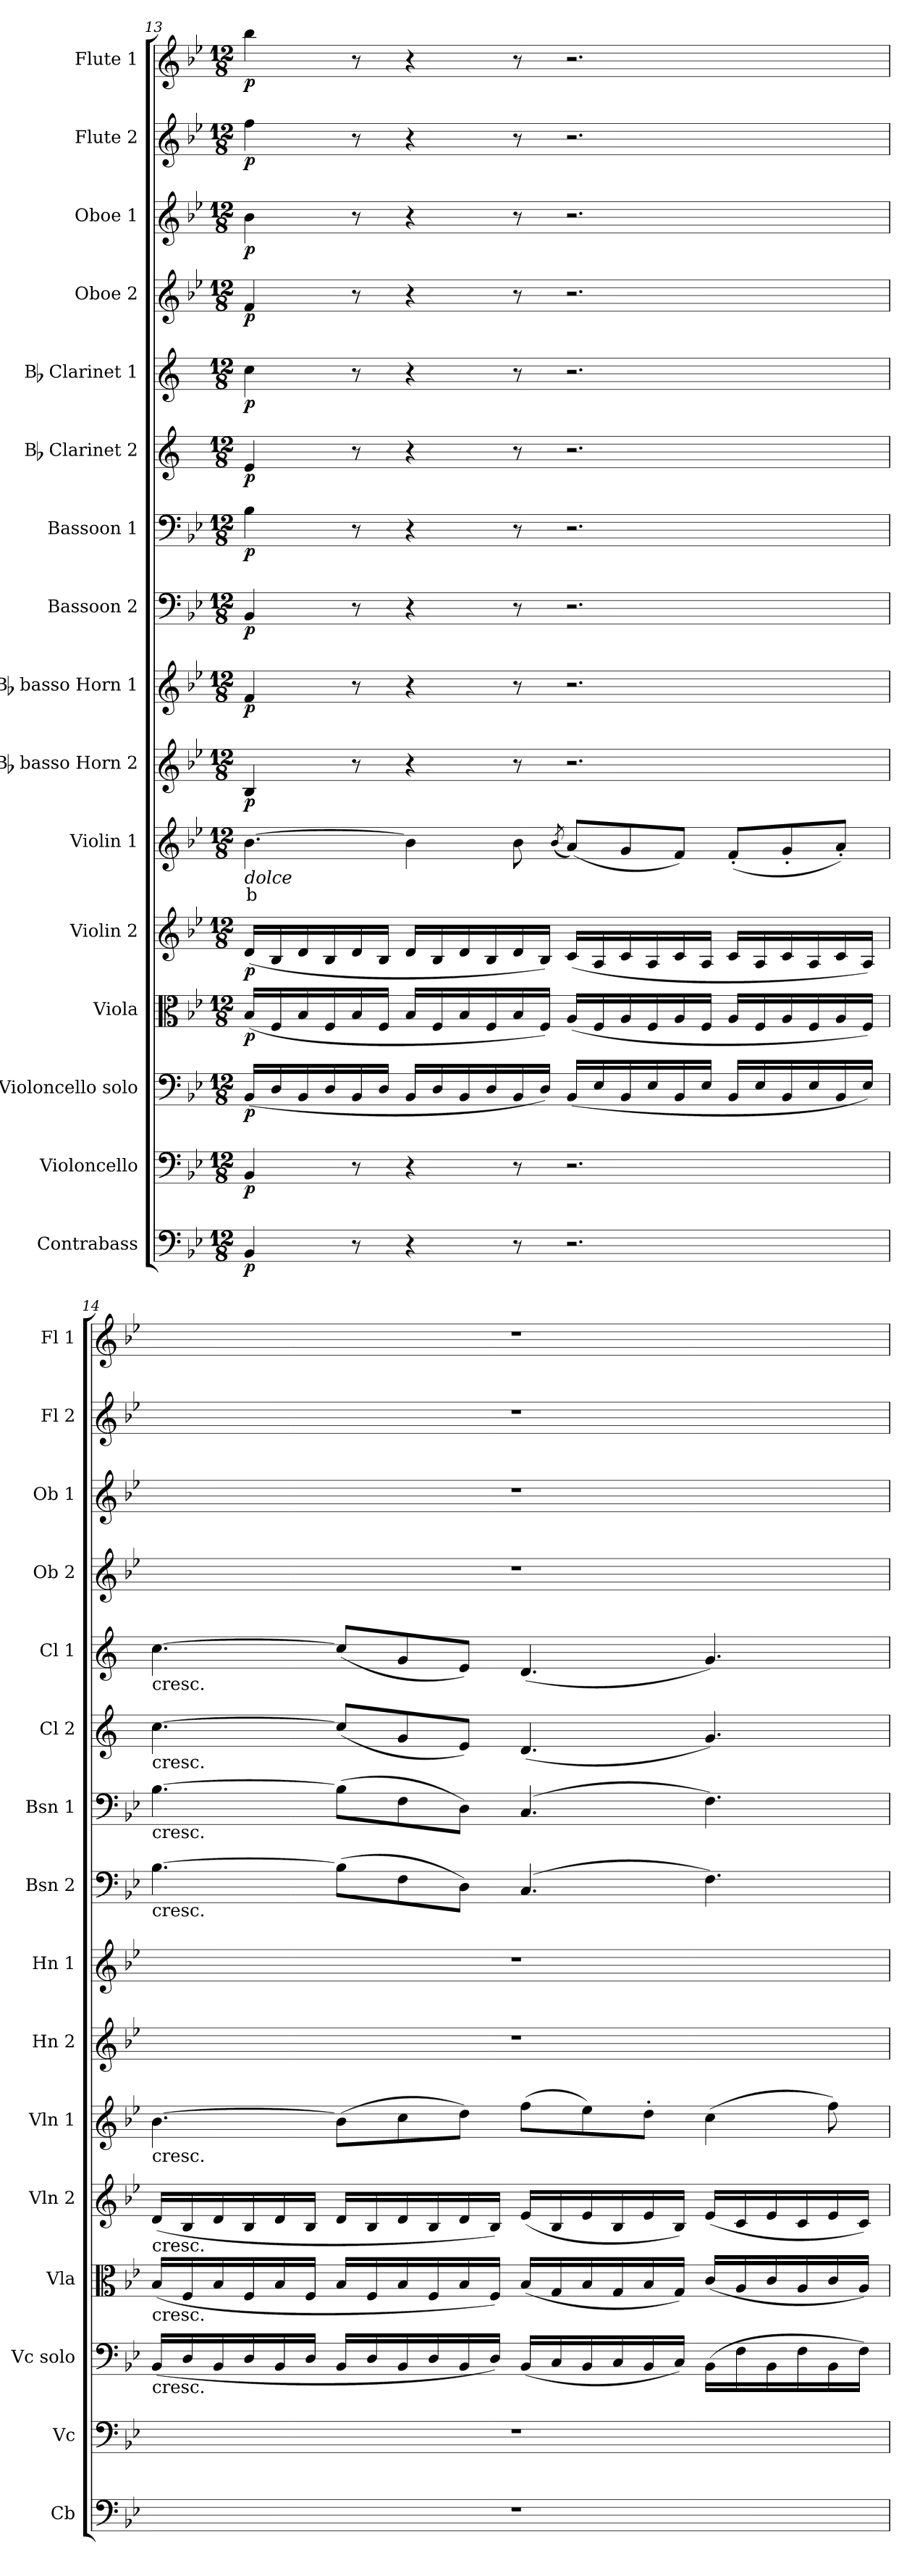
**kern	**dynam	**kern	**dynam	**kern	**dynam	**kern	**dynam	**kern	**dynam	**kern	**text	**kern	**dynam	**kern	**dynam	**kern	**dynam	**kern	**dynam	**kern	**dynam	**kern	**dynam	**kern	**dynam	**kern	**dynam	**kern	**dynam	**kern	**dynam
*part16	*part16	*part15	*part15	*part14	*part14	*part13	*part13	*part12	*part12	*part11	*part11	*part10	*part10	*part9	*part9	*part8	*part8	*part7	*part7	*part6	*part6	*part5	*part5	*part4	*part4	*part3	*part3	*part2	*part2	*part1	*part1
*staff16	*staff16	*staff15	*staff15	*staff14	*staff14	*staff13	*staff13	*staff12	*staff12	*staff11	*staff11	*staff10	*staff10	*staff9	*staff9	*staff8	*staff8	*staff7	*staff7	*staff6	*staff6	*staff5	*staff5	*staff4	*staff4	*staff3	*staff3	*staff2	*staff2	*staff1	*staff1
*I"Contrabass	*	*I"Violoncello	*	*I"Violoncello solo	*	*I"Viola	*	*I"Violin 2	*	*I"Violin 1	*	*I"Bb basso Horn 2	*	*I"Bb basso Horn 1	*	*I"Bassoon 2	*	*I"Bassoon 1	*	*I"Bb Clarinet 2	*	*I"Bb Clarinet 1	*	*I"Oboe 2	*	*I"Oboe 1	*	*I"Flute 2	*	*I"Flute 1	*
*I'Cb	*	*I'Vc	*	*I'Vc solo	*	*I'Vla	*	*I'Vln 2	*	*I'Vln 1	*	*I'Hn 2	*	*I'Hn 1	*	*I'Bsn 2	*	*I'Bsn 1	*	*I'Cl 2	*	*I'Cl 1	*	*I'Ob 2	*	*I'Ob 1	*	*I'Fl 2	*	*I'Fl 1	*
*clefF4	*	*clefF4	*	*clefF4	*	*clefC3	*	*clefG2	*	*clefG2	*	*clefG2	*	*clefG2	*	*clefF4	*	*clefF4	*	*clefG2	*	*clefG2	*	*clefG2	*	*clefG2	*	*clefG2	*	*clefG2	*
*ITrd7c12	*	*	*	*	*	*	*	*	*	*	*	*ITrd8c14	*	*ITrd8c14	*	*	*	*	*	*ITrd1c2	*	*ITrd1c2	*	*	*	*	*	*	*	*	*
*k[b-e-]	*	*k[b-e-]	*	*k[b-e-]	*	*k[b-e-]	*	*k[b-e-]	*	*k[b-e-]	*	*k[b-e-]	*	*k[b-e-]	*	*k[b-e-]	*	*k[b-e-]	*	*k[b-e-]	*	*k[b-e-]	*	*k[b-e-]	*	*k[b-e-]	*	*k[b-e-]	*	*k[b-e-]	*
*M12/8	*	*M12/8	*	*M12/8	*	*M12/8	*	*M12/8	*	*M12/8	*	*M12/8	*	*M12/8	*	*M12/8	*	*M12/8	*	*M12/8	*	*M12/8	*	*M12/8	*	*M12/8	*	*M12/8	*	*M12/8	*
=13	=13	=13	=13	=13	=13	=13	=13	=13	=13	=13	=13	=13	=13	=13	=13	=13	=13	=13	=13	=13	=13	=13	=13	=13	=13	=13	=13	=13	=13	=13	=13
!	!	!	!	!	!	!	!	!	!	!LO:TX:b:i:t=dolce	!	!	!	!	!	!	!	!	!	!	!	!	!	!	!	!	!	!	!	!	!
!	!LO:DY:b	!	!LO:DY:b	!	!LO:DY:b	!	!LO:DY:b	!	!LO:DY:b	!	!LO:LY:b:color=#FF0000	!	!LO:DY:b	!	!LO:DY:b	!	!LO:DY:b	!	!LO:DY:b	!	!LO:DY:b	!	!LO:DY:b	!	!LO:DY:b	!	!LO:DY:b	!	!LO:DY:b	!	!LO:DY:b
4BBB-/	p	4BB-/	p	(16BB-/LL	p	(16B-/LL	p	(16d/LL	p	[4.b-\	b	4BB-/	p	4F/	p	4BB-/	p	4B-\	p	4d/	p	4b-\	p	4f/	p	4b-\	p	4ff\	p	4bb-\	p
.	.	.	.	16D/	.	16F/	.	16B-/	.	.	.	.	.	.	.	.	.	.	.	.	.	.	.	.	.	.	.	.	.	.	.
.	.	.	.	16BB-/	.	16B-/	.	16d/	.	.	.	.	.	.	.	.	.	.	.	.	.	.	.	.	.	.	.	.	.	.	.
.	.	.	.	16D/	.	16F/	.	16B-/	.	.	.	.	.	.	.	.	.	.	.	.	.	.	.	.	.	.	.	.	.	.	.
8r	.	8r	.	16BB-/	.	16B-/	.	16d/	.	.	.	8r	.	8r	.	8r	.	8r	.	8r	.	8r	.	8r	.	8r	.	8r	.	8r	.
.	.	.	.	16D/JJ	.	16F/JJ	.	16B-/JJ	.	.	.	.	.	.	.	.	.	.	.	.	.	.	.	.	.	.	.	.	.	.	.
4r	.	4r	.	16BB-/LL	.	16B-/LL	.	16d/LL	.	4b-\]	.	4r	.	4r	.	4r	.	4r	.	4r	.	4r	.	4r	.	4r	.	4r	.	4r	.
.	.	.	.	16D/	.	16F/	.	16B-/	.	.	.	.	.	.	.	.	.	.	.	.	.	.	.	.	.	.	.	.	.	.	.
.	.	.	.	16BB-/	.	16B-/	.	16d/	.	.	.	.	.	.	.	.	.	.	.	.	.	.	.	.	.	.	.	.	.	.	.
.	.	.	.	16D/	.	16F/	.	16B-/	.	.	.	.	.	.	.	.	.	.	.	.	.	.	.	.	.	.	.	.	.	.	.
8r	.	8r	.	16BB-/	.	16B-/	.	16d/	.	8b-\	.	8r	.	8r	.	8r	.	8r	.	8r	.	8r	.	8r	.	8r	.	8r	.	8r	.
.	.	.	.	16D/JJ)	.	16F/JJ)	.	16B-/JJ)	.	.	.	.	.	.	.	.	.	.	.	.	.	.	.	.	.	.	.	.	.	.	.
.	.	.	.	.	.	.	.	.	.	(8qb-/	.	.	.	.	.	.	.	.	.	.	.	.	.	.	.	.	.	.	.	.	.
2.r	.	2.r	.	(16BB-/LL	.	(16A/LL	.	(16c/LL	.	(8a/L)	.	2.r	.	2.r	.	2.r	.	2.r	.	2.r	.	2.r	.	2.r	.	2.r	.	2.r	.	2.r	.
.	.	.	.	16E-/	.	16F/	.	16A/	.	.	.	.	.	.	.	.	.	.	.	.	.	.	.	.	.	.	.	.	.	.	.
.	.	.	.	16BB-/	.	16A/	.	16c/	.	8g/	.	.	.	.	.	.	.	.	.	.	.	.	.	.	.	.	.	.	.	.	.
.	.	.	.	16E-/	.	16F/	.	16A/	.	.	.	.	.	.	.	.	.	.	.	.	.	.	.	.	.	.	.	.	.	.	.
.	.	.	.	16BB-/	.	16A/	.	16c/	.	8f/J)	.	.	.	.	.	.	.	.	.	.	.	.	.	.	.	.	.	.	.	.	.
.	.	.	.	16E-/JJ	.	16F/JJ	.	16A/JJ	.	.	.	.	.	.	.	.	.	.	.	.	.	.	.	.	.	.	.	.	.	.	.
.	.	.	.	16BB-/LL	.	16A/LL	.	16c/LL	.	(8f'/L	.	.	.	.	.	.	.	.	.	.	.	.	.	.	.	.	.	.	.	.	.
.	.	.	.	16E-/	.	16F/	.	16A/	.	.	.	.	.	.	.	.	.	.	.	.	.	.	.	.	.	.	.	.	.	.	.
.	.	.	.	16BB-/	.	16A/	.	16c/	.	8g'/	.	.	.	.	.	.	.	.	.	.	.	.	.	.	.	.	.	.	.	.	.
.	.	.	.	16E-/	.	16F/	.	16A/	.	.	.	.	.	.	.	.	.	.	.	.	.	.	.	.	.	.	.	.	.	.	.
.	.	.	.	16BB-/	.	16A/	.	16c/	.	8a'/J)	.	.	.	.	.	.	.	.	.	.	.	.	.	.	.	.	.	.	.	.	.
.	.	.	.	16E-/JJ)	.	16F/JJ)	.	16A/JJ)	.	.	.	.	.	.	.	.	.	.	.	.	.	.	.	.	.	.	.	.	.	.	.
!!LO:PB:g=z
=14	=14	=14	=14	=14	=14	=14	=14	=14	=14	=14	=14	=14	=14	=14	=14	=14	=14	=14	=14	=14	=14	=14	=14	=14	=14	=14	=14	=14	=14	=14	=14
!	!	!	!	!	!	!	!	!	!	!	!	!	!	!	!	!	!	!	!	!	!	!LO:TX:b:t=cresc.	!	!	!	!	!	!	!	!	!
!	!	!	!	!	!	!	!	!	!	!	!	!	!	!	!	!	!	!	!	!LO:TX:b:t=cresc.	!	!	!	!	!	!	!	!	!	!	!
!	!	!	!	!	!	!	!	!	!	!	!	!	!	!	!	!	!	!LO:TX:b:t=cresc.	!	!	!	!	!	!	!	!	!	!	!	!	!
!	!	!	!	!	!	!	!	!	!	!	!	!	!	!	!	!LO:TX:b:t=cresc.	!	!	!	!	!	!	!	!	!	!	!	!	!	!	!
!	!	!	!	!	!	!	!	!	!	!LO:TX:b:t=cresc.	!	!	!	!	!	!	!	!	!	!	!	!	!	!	!	!	!	!	!	!	!
!	!	!	!	!	!	!	!	!LO:TX:b:t=cresc.	!	!	!	!	!	!	!	!	!	!	!	!	!	!	!	!	!	!	!	!	!	!	!
!	!	!	!	!	!	!LO:TX:b:t=cresc.	!	!	!	!	!	!	!	!	!	!	!	!	!	!	!	!	!	!	!	!	!	!	!	!	!
!	!	!	!	!LO:TX:b:t=cresc.	!	!	!	!	!	!	!	!	!	!	!	!	!	!	!	!	!	!	!	!	!	!	!	!	!	!	!
1.r	.	1.r	.	(16BB-/LL	.	(16B-/LL	.	(16d/LL	.	[4.b-\	.	1.r	.	1.r	.	[4.B-\	.	[4.B-\	.	[4.b-\	.	[4.b-\	.	1.r	.	1.r	.	1.r	.	1.r	.
.	.	.	.	16D/	.	16F/	.	16B-/	.	.	.	.	.	.	.	.	.	.	.	.	.	.	.	.	.	.	.	.	.	.	.
.	.	.	.	16BB-/	.	16B-/	.	16d/	.	.	.	.	.	.	.	.	.	.	.	.	.	.	.	.	.	.	.	.	.	.	.
.	.	.	.	16D/	.	16F/	.	16B-/	.	.	.	.	.	.	.	.	.	.	.	.	.	.	.	.	.	.	.	.	.	.	.
.	.	.	.	16BB-/	.	16B-/	.	16d/	.	.	.	.	.	.	.	.	.	.	.	.	.	.	.	.	.	.	.	.	.	.	.
.	.	.	.	16D/JJ	.	16F/JJ	.	16B-/JJ	.	.	.	.	.	.	.	.	.	.	.	.	.	.	.	.	.	.	.	.	.	.	.
.	.	.	.	16BB-/LL	.	16B-/LL	.	16d/LL	.	(8b-\L]	.	.	.	.	.	(8B-\L]	.	(8B-\L]	.	(8b-/L]	.	(8b-/L]	.	.	.	.	.	.	.	.	.
.	.	.	.	16D/	.	16F/	.	16B-/	.	.	.	.	.	.	.	.	.	.	.	.	.	.	.	.	.	.	.	.	.	.	.
.	.	.	.	16BB-/	.	16B-/	.	16d/	.	8cc\	.	.	.	.	.	8F\	.	8F\	.	8f/	.	8f/	.	.	.	.	.	.	.	.	.
.	.	.	.	16D/	.	16F/	.	16B-/	.	.	.	.	.	.	.	.	.	.	.	.	.	.	.	.	.	.	.	.	.	.	.
.	.	.	.	16BB-/	.	16B-/	.	16d/	.	8dd\J)	.	.	.	.	.	8D\J)	.	8D\J)	.	8d/J)	.	8d/J)	.	.	.	.	.	.	.	.	.
.	.	.	.	16D/JJ)	.	16F/JJ)	.	16B-/JJ)	.	.	.	.	.	.	.	.	.	.	.	.	.	.	.	.	.	.	.	.	.	.	.
.	.	.	.	(16BB-/LL	.	(16B-/LL	.	(16e-/LL	.	(8ff\L	.	.	.	.	.	(4.C/	.	(4.C/	.	(4.c/	.	(4.c/	.	.	.	.	.	.	.	.	.
.	.	.	.	16C/	.	16G/	.	16B-/	.	.	.	.	.	.	.	.	.	.	.	.	.	.	.	.	.	.	.	.	.	.	.
.	.	.	.	16BB-/	.	16B-/	.	16e-/	.	8ee-\)	.	.	.	.	.	.	.	.	.	.	.	.	.	.	.	.	.	.	.	.	.
.	.	.	.	16C/	.	16G/	.	16B-/	.	.	.	.	.	.	.	.	.	.	.	.	.	.	.	.	.	.	.	.	.	.	.
.	.	.	.	16BB-/	.	16B-/	.	16e-/	.	8dd'\J	.	.	.	.	.	.	.	.	.	.	.	.	.	.	.	.	.	.	.	.	.
.	.	.	.	16C/JJ)	.	16G/JJ)	.	16B-/JJ)	.	.	.	.	.	.	.	.	.	.	.	.	.	.	.	.	.	.	.	.	.	.	.
.	.	.	.	(16BB-\LL	.	(16c/LL	.	(16e-/LL	.	(4cc\	.	.	.	.	.	4.F\)	.	4.F\)	.	4.f/)	.	4.f/)	.	.	.	.	.	.	.	.	.
.	.	.	.	16F\	.	16A/	.	16c/	.	.	.	.	.	.	.	.	.	.	.	.	.	.	.	.	.	.	.	.	.	.	.
.	.	.	.	16BB-\	.	16c/	.	16e-/	.	.	.	.	.	.	.	.	.	.	.	.	.	.	.	.	.	.	.	.	.	.	.
.	.	.	.	16F\	.	16A/	.	16c/	.	.	.	.	.	.	.	.	.	.	.	.	.	.	.	.	.	.	.	.	.	.	.
.	.	.	.	16BB-\	.	16c/	.	16e-/	.	8ff\)	.	.	.	.	.	.	.	.	.	.	.	.	.	.	.	.	.	.	.	.	.
.	.	.	.	16F\JJ)	.	16A/JJ)	.	16c/JJ)	.	.	.	.	.	.	.	.	.	.	.	.	.	.	.	.	.	.	.	.	.	.	.
=	=	=	=	=	=	=	=	=	=	=	=	=	=	=	=	=	=	=	=	=	=	=	=	=	=	=	=	=	=	=	=
*-	*-	*-	*-	*-	*-	*-	*-	*-	*-	*-	*-	*-	*-	*-	*-	*-	*-	*-	*-	*-	*-	*-	*-	*-	*-	*-	*-	*-	*-	*-	*-
